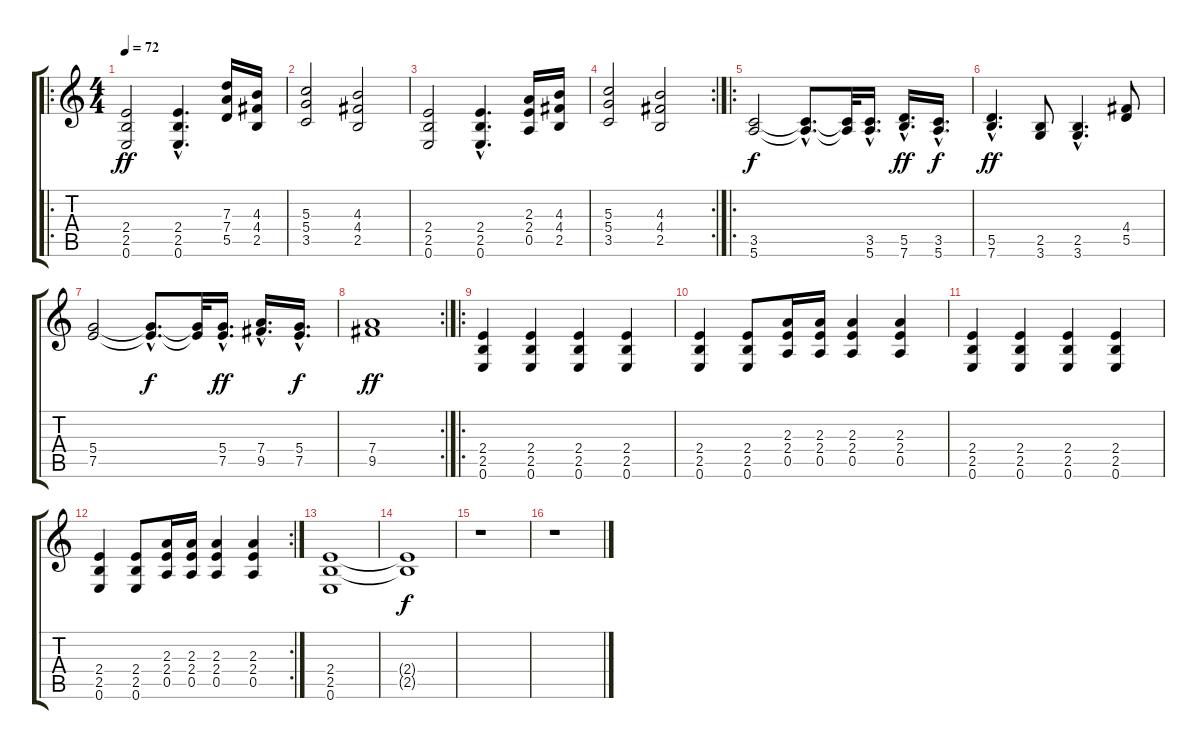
\track "" {instrument distortionguitar}
\staff {score tabs}
\tuning (E4 B3 G3 D3 A2 E2) {hide}
\ro
\ts (4 4)
\tempo 72
\clef g2
\ks c
(2.4 2.5 0.6).2{dy ff} (2.4{hac} 2.5{hac} 0.6{hac}).4{d} (7.3 7.4 5.5).16 (4.3 4.4 2.5).16 |
(5.3 5.4 3.5).2 (4.3 4.4 2.5).2 |
(2.4 2.5 0.6).2 (2.4{hac} 2.5{hac} 0.6{hac}).4{d} (2.3 2.4 0.5).16 (4.3 4.4 2.5).16 |
\rc 2
(5.3 5.4 3.5).2 (4.3 4.4 2.5).2 |
\ro
(3.5 5.6).2{dy f} (3.5{hac t} 5.6{hac t}).8{d} (3.5{t} 5.6{t}).32 (3.5{hac} 5.6{hac}).16{d} (5.5{hac} 7.6{hac}).16{d dy ff} (3.5{hac} 5.6{hac}).16{d dy f} |
(5.5{hac} 7.6{hac}).4{d dy ff} (2.5 3.6).8 (2.5{hac} 3.6{hac}).4{d} (4.4 5.5).8 |
(5.4 7.5).2 (5.4{hac t} 7.5{hac t}).8{d dy f} (5.4{t} 7.5{t}).32 (5.4{hac} 7.5{hac}).16{d dy ff} (7.4{hac} 9.5{hac}).16{d} (5.4{hac} 7.5{hac}).16{d dy f} |
\rc 2
(7.4 9.5).1{dy ff} |
\ro
(2.4 2.5 0.6).4 (2.4 2.5 0.6).4 (2.4 2.5 0.6).4 (2.4 2.5 0.6).4 |
(2.4 2.5 0.6).4 (2.4 2.5 0.6).8 (2.3 2.4 0.5).16 (2.3 2.4 0.5).16 (2.3 2.4 0.5).4 (2.3 2.4 0.5).4 |
(2.4 2.5 0.6).4 (2.4 2.5 0.6).4 (2.4 2.5 0.6).4 (2.4 2.5 0.6).4 |
\rc 2
(2.4 2.5 0.6).4 (2.4 2.5 0.6).8 (2.3 2.4 0.5).16 (2.3 2.4 0.5).16 (2.3 2.4 0.5).4 (2.3 2.4 0.5).4 |
(2.4 2.5 0.6).1 |
(2.4{t} 2.5{t}).1{dy f} |
r.1 |
r.1
